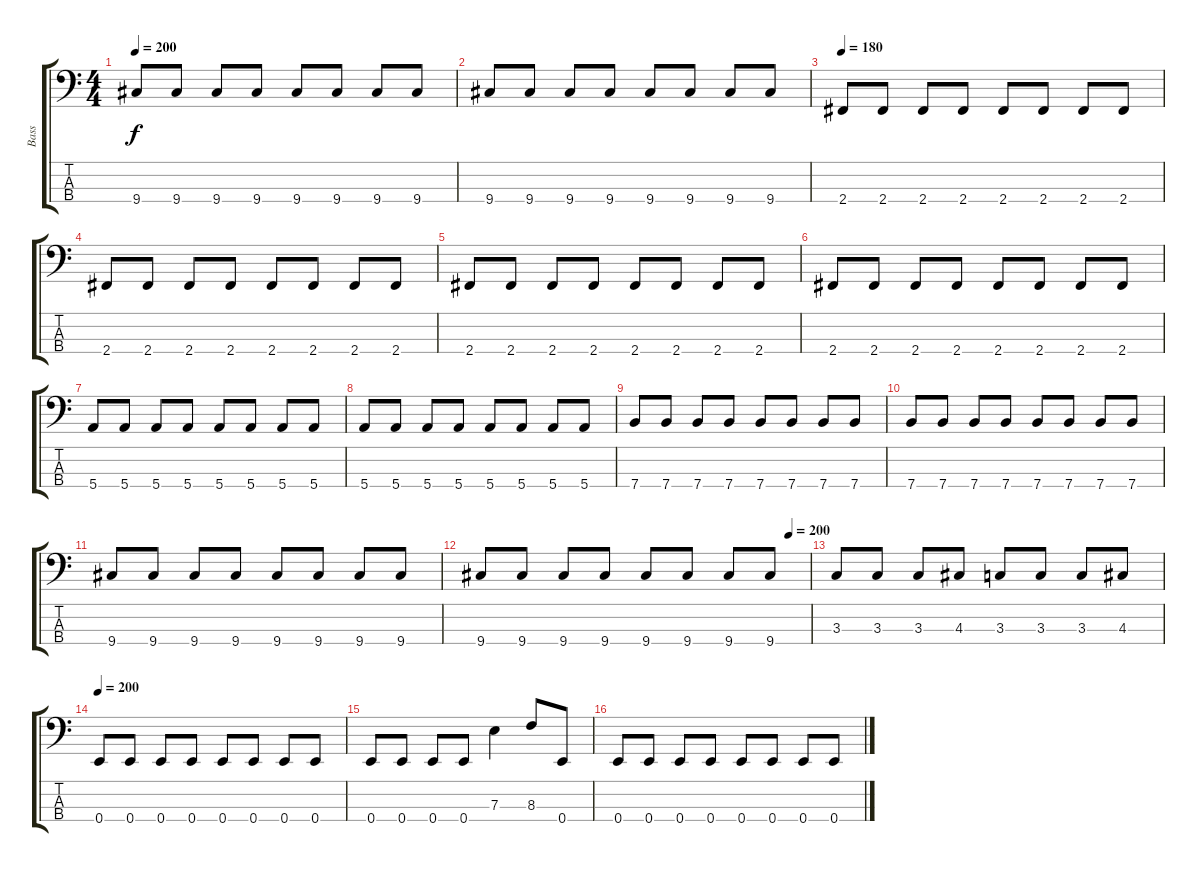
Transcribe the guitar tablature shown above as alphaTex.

\track ("Bass" "Bass") {instrument electricbassfinger}
\staff {score tabs}
\tuning (G2 D2 A1 E1) {hide}
\ts (4 4)
\tempo 200
\clef f4
\ks c
9.4.8{dy f} 9.4.8 9.4.8 9.4.8 9.4.8 9.4.8 9.4.8 9.4.8 |
9.4.8 9.4.8 9.4.8 9.4.8 9.4.8 9.4.8 9.4.8 9.4.8 |
\tempo 180
2.4.8 2.4.8 2.4.8 2.4.8 2.4.8 2.4.8 2.4.8 2.4.8 |
2.4.8 2.4.8 2.4.8 2.4.8 2.4.8 2.4.8 2.4.8 2.4.8 |
2.4.8 2.4.8 2.4.8 2.4.8 2.4.8 2.4.8 2.4.8 2.4.8 |
2.4.8 2.4.8 2.4.8 2.4.8 2.4.8 2.4.8 2.4.8 2.4.8 |
5.4.8 5.4.8 5.4.8 5.4.8 5.4.8 5.4.8 5.4.8 5.4.8 |
5.4.8 5.4.8 5.4.8 5.4.8 5.4.8 5.4.8 5.4.8 5.4.8 |
7.4.8 7.4.8 7.4.8 7.4.8 7.4.8 7.4.8 7.4.8 7.4.8 |
7.4.8 7.4.8 7.4.8 7.4.8 7.4.8 7.4.8 7.4.8 7.4.8 |
9.4.8 9.4.8 9.4.8 9.4.8 9.4.8 9.4.8 9.4.8 9.4.8 |
\tempo (200 0.9375)
9.4.8 9.4.8 9.4.8 9.4.8 9.4.8 9.4.8 9.4.8 9.4.8 |
3.3.8 3.3.8 3.3.8 4.3.8 3.3.8 3.3.8 3.3.8 4.3.8 |
\tempo 200
0.4.8 0.4.8 0.4.8 0.4.8 0.4.8 0.4.8 0.4.8 0.4.8 |
0.4.8 0.4.8 0.4.8 0.4.8 7.3.4 8.3.8 0.4.8 |
0.4.8 0.4.8 0.4.8 0.4.8 0.4.8 0.4.8 0.4.8 0.4.8
